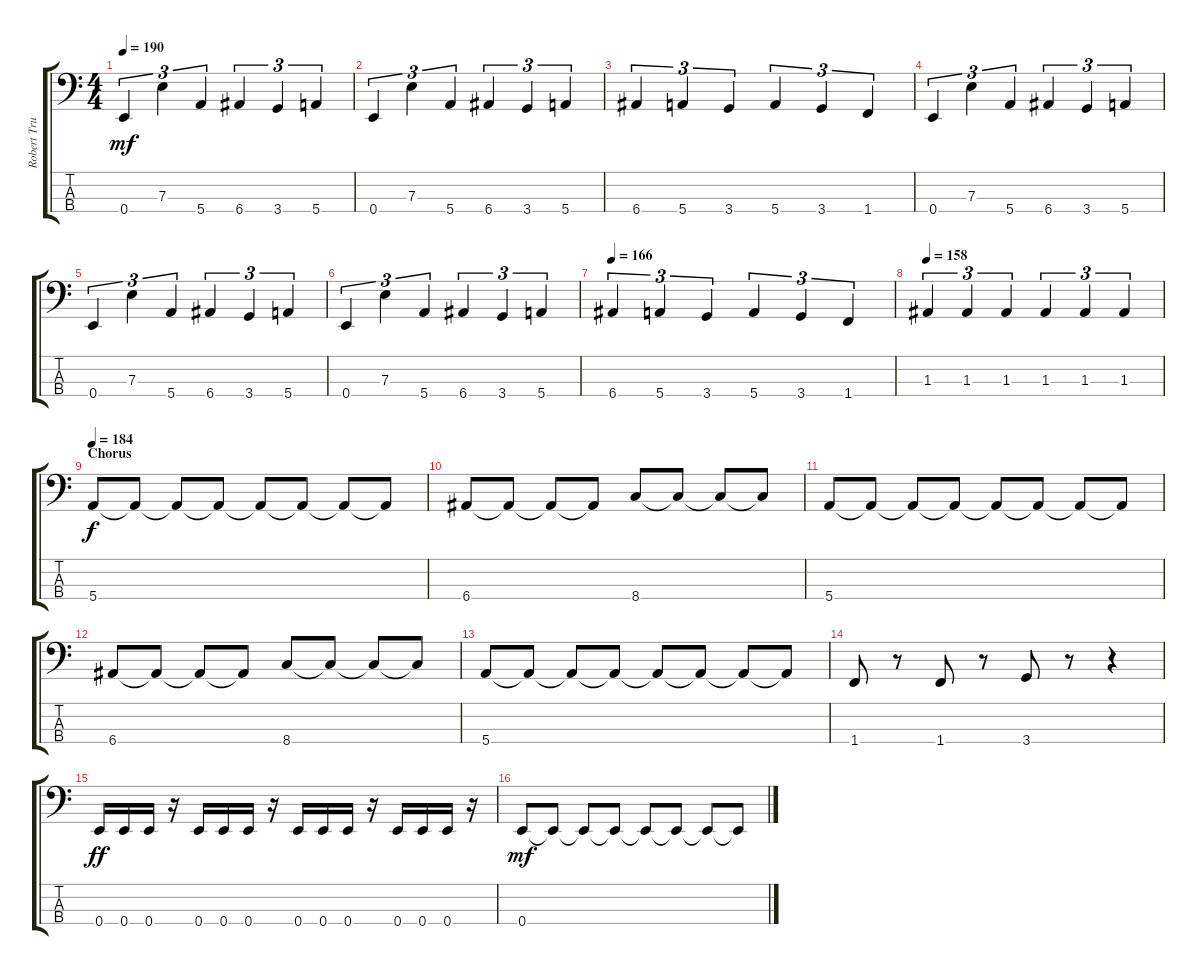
\track ("Robert Trujillo" "Robert Tru") {instrument electricbassfinger}
\staff {score tabs}
\tuning (G2 D2 A1 E1) {hide}
\ts (4 4)
\tempo 190
\clef f4
\ks c
0.4.4{tu (3 2) dy mf} 7.3.4{tu (3 2)} 5.4.4{tu (3 2)} 6.4.4{tu (3 2)} 3.4.4{tu (3 2)} 5.4.4{tu (3 2)} |
0.4.4{tu (3 2)} 7.3.4{tu (3 2)} 5.4.4{tu (3 2)} 6.4.4{tu (3 2)} 3.4.4{tu (3 2)} 5.4.4{tu (3 2)} |
6.4.4{tu (3 2)} 5.4.4{tu (3 2)} 3.4.4{tu (3 2)} 5.4.4{tu (3 2)} 3.4.4{tu (3 2)} 1.4.4{tu (3 2)} |
0.4.4{tu (3 2)} 7.3.4{tu (3 2)} 5.4.4{tu (3 2)} 6.4.4{tu (3 2)} 3.4.4{tu (3 2)} 5.4.4{tu (3 2)} |
0.4.4{tu (3 2)} 7.3.4{tu (3 2)} 5.4.4{tu (3 2)} 6.4.4{tu (3 2)} 3.4.4{tu (3 2)} 5.4.4{tu (3 2)} |
0.4.4{tu (3 2)} 7.3.4{tu (3 2)} 5.4.4{tu (3 2)} 6.4.4{tu (3 2)} 3.4.4{tu (3 2)} 5.4.4{tu (3 2)} |
\tempo 166
6.4.4{tu (3 2)} 5.4.4{tu (3 2)} 3.4.4{tu (3 2)} 5.4.4{tu (3 2)} 3.4.4{tu (3 2)} 1.4.4{tu (3 2)} |
\tempo 158
1.3.4{tu (3 2)} 1.3.4{tu (3 2)} 1.3.4{tu (3 2)} 1.3.4{tu (3 2)} 1.3.4{tu (3 2)} 1.3.4{tu (3 2)} |
\section ("" "Chorus")
\tempo 184
5.4.8{dy f} 5.4{t}.8 5.4{t}.8 5.4{t}.8 5.4{t}.8 5.4{t}.8 5.4{t}.8 5.4{t}.8 |
6.4.8 6.4{t}.8 6.4{t}.8 6.4{t}.8 8.4.8 8.4{t}.8 8.4{t}.8 8.4{t}.8 |
5.4.8 5.4{t}.8 5.4{t}.8 5.4{t}.8 5.4{t}.8 5.4{t}.8 5.4{t}.8 5.4{t}.8 |
6.4.8 6.4{t}.8 6.4{t}.8 6.4{t}.8 8.4.8 8.4{t}.8 8.4{t}.8 8.4{t}.8 |
5.4.8 5.4{t}.8 5.4{t}.8 5.4{t}.8 5.4{t}.8 5.4{t}.8 5.4{t}.8 5.4{t}.8 |
1.4.8 r.8 1.4.8 r.8 3.4.8 r.8 r.4 |
0.4.16{dy ff} 0.4.16 0.4.16 r.16 0.4.16 0.4.16 0.4.16 r.16 0.4.16 0.4.16 0.4.16 r.16 0.4.16 0.4.16 0.4.16 r.16 |
0.4.8{dy mf} 0.4{t}.8 0.4{t}.8 0.4{t}.8 0.4{t}.8 0.4{t}.8 0.4{t}.8 0.4{t}.8
